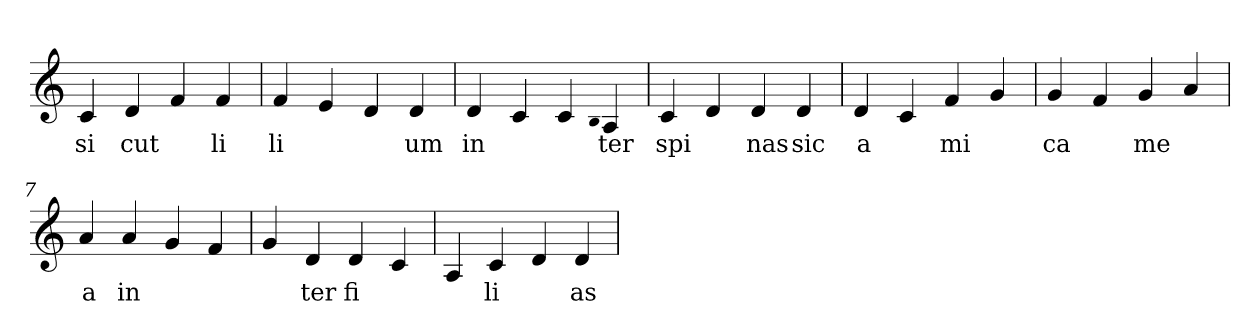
**kern	**text
*part1	*part1
*staff1	*staff1
*clefG2	*
=1	=1
4c	si
4d	cut
4f	.
4f	li
=2	=2
4f	li
4e	.
4d	.
4d	um
=3	=3
4d	in
4c	.
4c	.
qqB	.
4A	ter
=4	=4
4c	spi
4d	.
4d	nas
4d	sic
=5	=5
4d	a
4c	.
4f	mi
4g	.
=6	=6
4g	ca
4f	.
4g	me
4a	.
=7	=7
4a	a
4a	in
4g	.
4f	.
=8	=8
4g	.
4d	ter
4d	fi
4c	.
=9	=9
4A	.
4c	li
4d	.
4d	as
=	=
*-	*-
